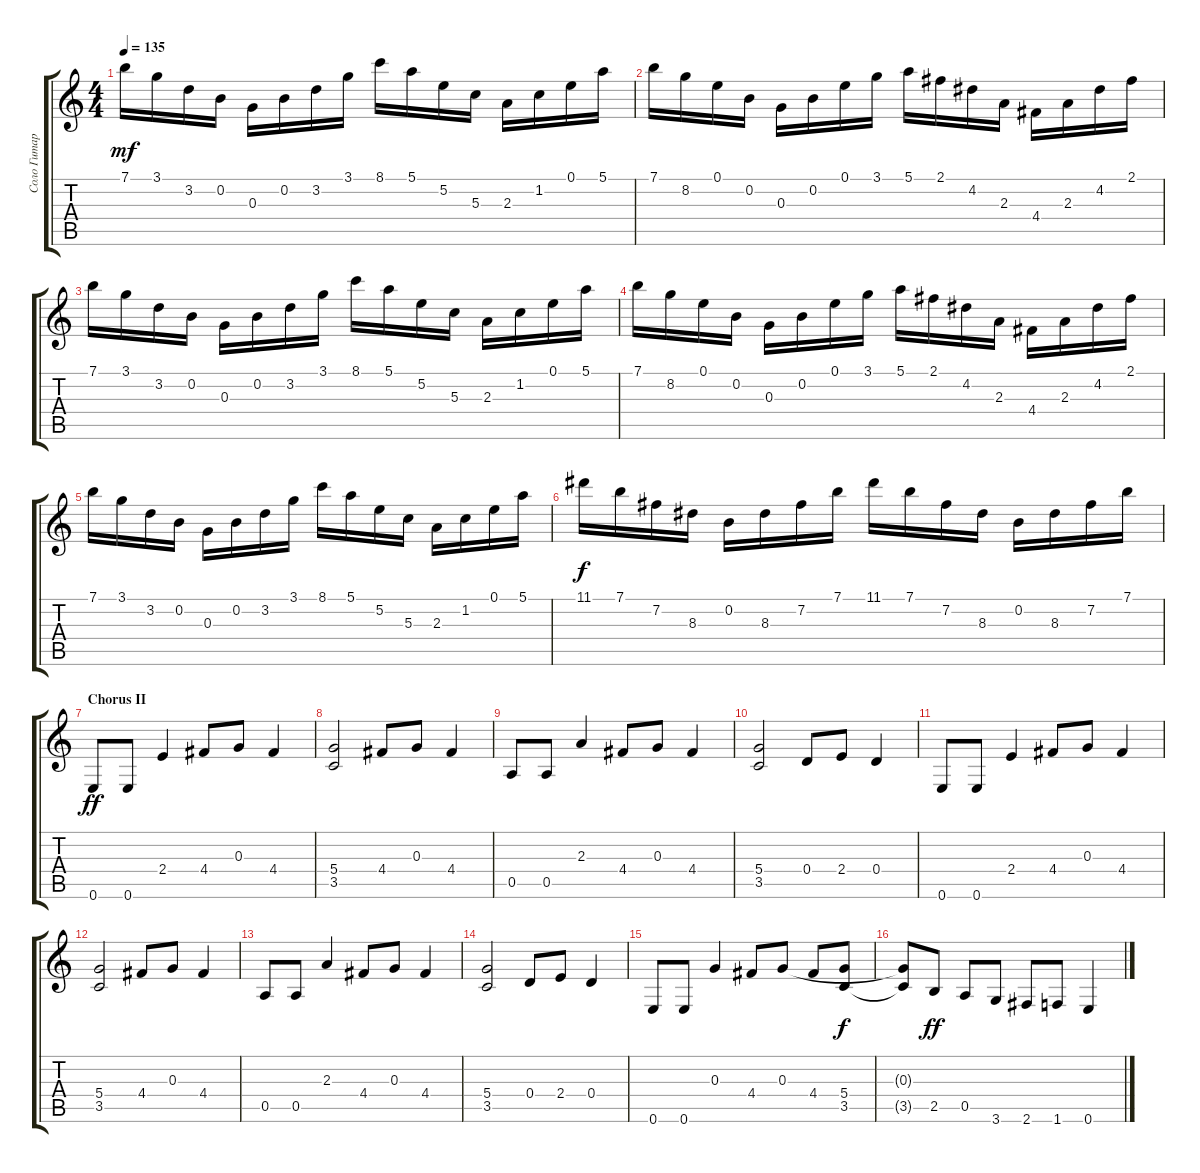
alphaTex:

\track ("Соло Гитара" "Соло Гитар") {instrument overdrivenguitar}
\staff {score tabs}
\tuning (E4 B3 G3 D3 A2 E2) {hide}
\ts (4 4)
\tempo 135
\clef g2
\ks c
7.1.16{dy mf} 3.1.16 3.2.16 0.2.16 0.3.16 0.2.16 3.2.16 3.1.16 8.1.16 5.1.16 5.2.16 5.3.16 2.3.16 1.2.16 0.1.16 5.1.16 |
7.1.16 8.2.16 0.1.16 0.2.16 0.3.16 0.2.16 0.1.16 3.1.16 5.1.16 2.1.16 4.2.16 2.3.16 4.4.16 2.3.16 4.2.16 2.1.16 |
7.1.16 3.1.16 3.2.16 0.2.16 0.3.16 0.2.16 3.2.16 3.1.16 8.1.16 5.1.16 5.2.16 5.3.16 2.3.16 1.2.16 0.1.16 5.1.16 |
7.1.16 8.2.16 0.1.16 0.2.16 0.3.16 0.2.16 0.1.16 3.1.16 5.1.16 2.1.16 4.2.16 2.3.16 4.4.16 2.3.16 4.2.16 2.1.16 |
7.1.16 3.1.16 3.2.16 0.2.16 0.3.16 0.2.16 3.2.16 3.1.16 8.1.16 5.1.16 5.2.16 5.3.16 2.3.16 1.2.16 0.1.16 5.1.16 |
11.1.16{dy f} 7.1.16 7.2.16 8.3.16 0.2.16 8.3.16 7.2.16 7.1.16 11.1.16 7.1.16 7.2.16 8.3.16 0.2.16 8.3.16 7.2.16 7.1.16 |
\section ("" "Chorus II")
0.6.8{dy ff} 0.6.8 2.4.4 4.4.8 0.3.8 4.4.4 |
(5.4 3.5).2 4.4.8 0.3.8 4.4.4 |
0.5.8 0.5.8 2.3.4 4.4.8 0.3.8 4.4.4 |
(5.4 3.5).2 0.4.8 2.4.8 0.4.4 |
0.6.8 0.6.8 2.4.4 4.4.8 0.3.8 4.4.4 |
(5.4 3.5).2 4.4.8 0.3.8 4.4.4 |
0.5.8 0.5.8 2.3.4 4.4.8 0.3.8 4.4.4 |
(5.4 3.5).2 0.4.8 2.4.8 0.4.4 |
0.6.8 0.6.8 0.3.4 4.4.8 0.3.8 4.4.8 (5.4 3.5).8{dy f} |
(0.3{t} 3.5{t}).8 2.5.8{dy ff} 0.5.8 3.6.8 2.6.8 1.6.8 0.6.4
